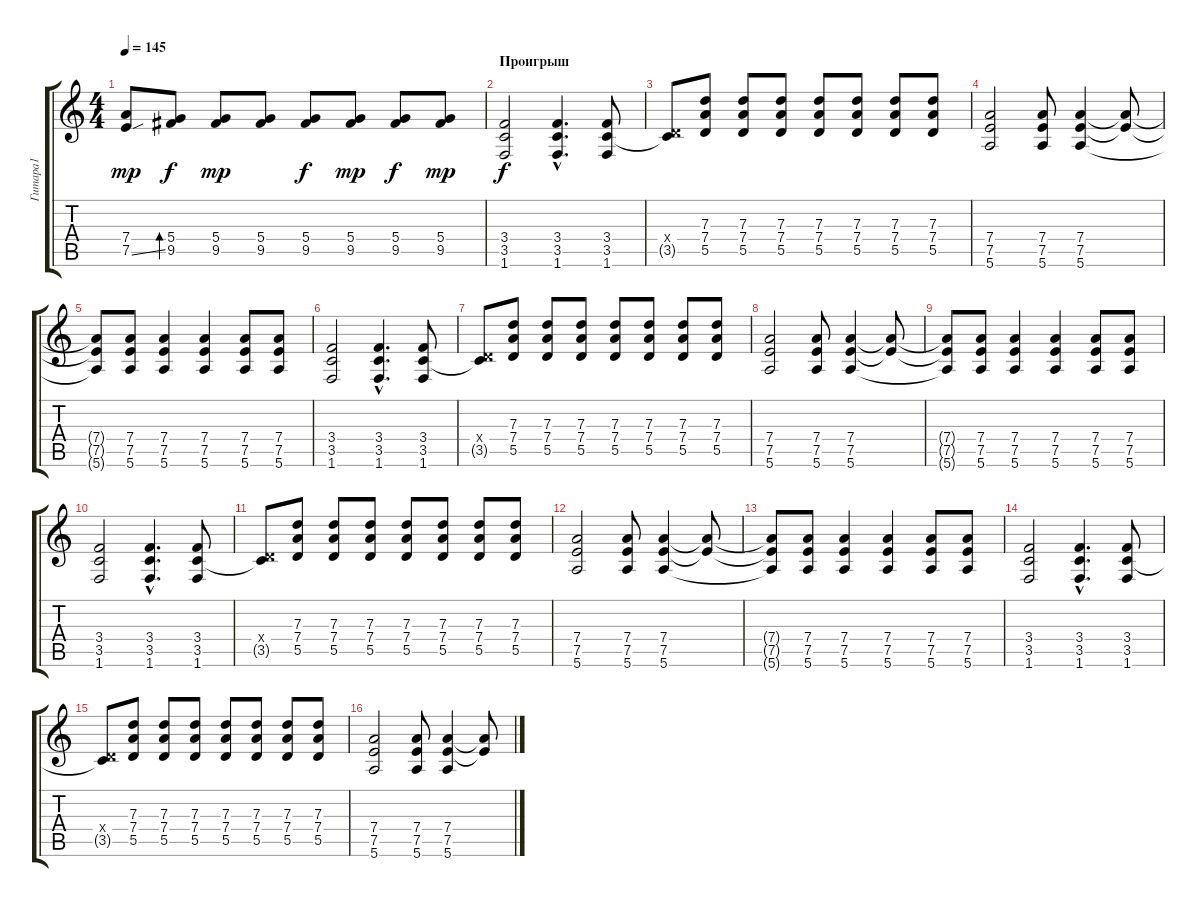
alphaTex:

\track ("Гитара1" "Гитара1") {instrument electricguitarclean}
\staff {score tabs}
\tuning (E4 B3 G3 D3 A2 E2) {hide}
\ts (4 4)
\tempo 145
\clef g2
\ks c
(7.4 7.5{ss}).8{dy mp} (5.4 9.5).8{bd 60 dy f} (5.4 9.5).8{dy mp} (5.4 9.5).8 (5.4 9.5).8{dy f} (5.4 9.5).8{dy mp} (5.4 9.5).8{dy f} (5.4 9.5).8{dy mp} |
\section ("" "Проигрыш")
(3.4 3.5 1.6).2{dy f instrument distortionguitar} (3.4{hac} 3.5{hac} 1.6{hac}).4{d} (3.4 3.5 1.6).8 |
(0.4{x} 3.5{t}).8 (7.3 7.4 5.5).8 (7.3 7.4 5.5).8 (7.3 7.4 5.5).8 (7.3 7.4 5.5).8 (7.3 7.4 5.5).8 (7.3 7.4 5.5).8 (7.3 7.4 5.5).8 |
(7.4 7.5 5.6).2 (7.4 7.5 5.6).8 (7.4 7.5 5.6).4 (7.4{t} 7.5{t}).8 |
(7.4{t} 7.5{t} 5.6{t}).8 (7.4 7.5 5.6).8 (7.4 7.5 5.6).4 (7.4 7.5 5.6).4 (7.4 7.5 5.6).8 (7.4 7.5 5.6).8 |
(3.4 3.5 1.6).2{instrument distortionguitar} (3.4{hac} 3.5{hac} 1.6{hac}).4{d} (3.4 3.5 1.6).8 |
(0.4{x} 3.5{t}).8 (7.3 7.4 5.5).8 (7.3 7.4 5.5).8 (7.3 7.4 5.5).8 (7.3 7.4 5.5).8 (7.3 7.4 5.5).8 (7.3 7.4 5.5).8 (7.3 7.4 5.5).8 |
(7.4 7.5 5.6).2 (7.4 7.5 5.6).8 (7.4 7.5 5.6).4 (7.4{t} 7.5{t}).8 |
(7.4{t} 7.5{t} 5.6{t}).8 (7.4 7.5 5.6).8 (7.4 7.5 5.6).4 (7.4 7.5 5.6).4 (7.4 7.5 5.6).8 (7.4 7.5 5.6).8 |
(3.4 3.5 1.6).2{instrument distortionguitar} (3.4{hac} 3.5{hac} 1.6{hac}).4{d} (3.4 3.5 1.6).8 |
(0.4{x} 3.5{t}).8 (7.3 7.4 5.5).8 (7.3 7.4 5.5).8 (7.3 7.4 5.5).8 (7.3 7.4 5.5).8 (7.3 7.4 5.5).8 (7.3 7.4 5.5).8 (7.3 7.4 5.5).8 |
(7.4 7.5 5.6).2 (7.4 7.5 5.6).8 (7.4 7.5 5.6).4 (7.4{t} 7.5{t}).8 |
(7.4{t} 7.5{t} 5.6{t}).8 (7.4 7.5 5.6).8 (7.4 7.5 5.6).4 (7.4 7.5 5.6).4 (7.4 7.5 5.6).8 (7.4 7.5 5.6).8 |
(3.4 3.5 1.6).2{instrument distortionguitar} (3.4{hac} 3.5{hac} 1.6{hac}).4{d} (3.4 3.5 1.6).8 |
(0.4{x} 3.5{t}).8 (7.3 7.4 5.5).8 (7.3 7.4 5.5).8 (7.3 7.4 5.5).8 (7.3 7.4 5.5).8 (7.3 7.4 5.5).8 (7.3 7.4 5.5).8 (7.3 7.4 5.5).8 |
(7.4 7.5 5.6).2 (7.4 7.5 5.6).8 (7.4 7.5 5.6).4 (7.4{t} 7.5{t}).8
